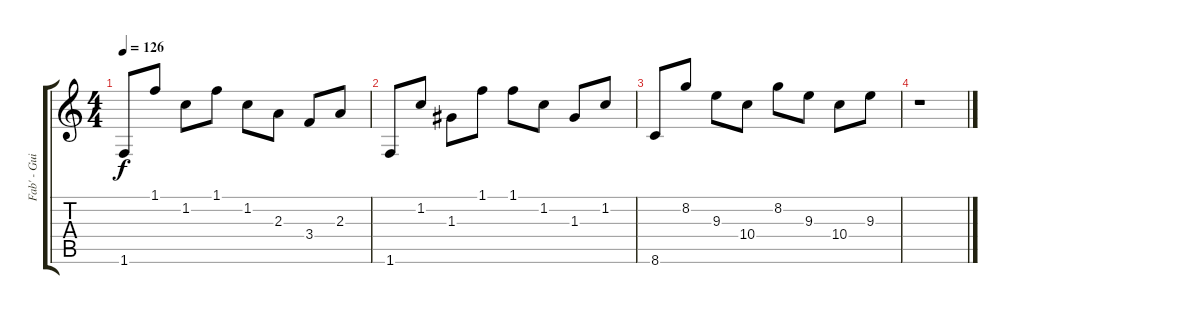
\track ("Fab' - Guitare clean" "Fab' - Gui") {instrument electricguitarclean}
\staff {score tabs}
\tuning (E4 B3 G3 D3 A2 E2) {hide}
\ts (4 4)
\tempo 126
\clef g2
\ks c
1.6.8{dy f} 1.1.8 1.2.8 1.1.8 1.2.8 2.3.8 3.4.8 2.3.8 |
1.6.8 1.2.8 1.3.8 1.1.8 1.1.8 1.2.8 1.3.8 1.2.8 |
8.6.8 8.2.8 9.3.8 10.4.8 8.2.8 9.3.8 10.4.8 9.3.8 |
r.1
